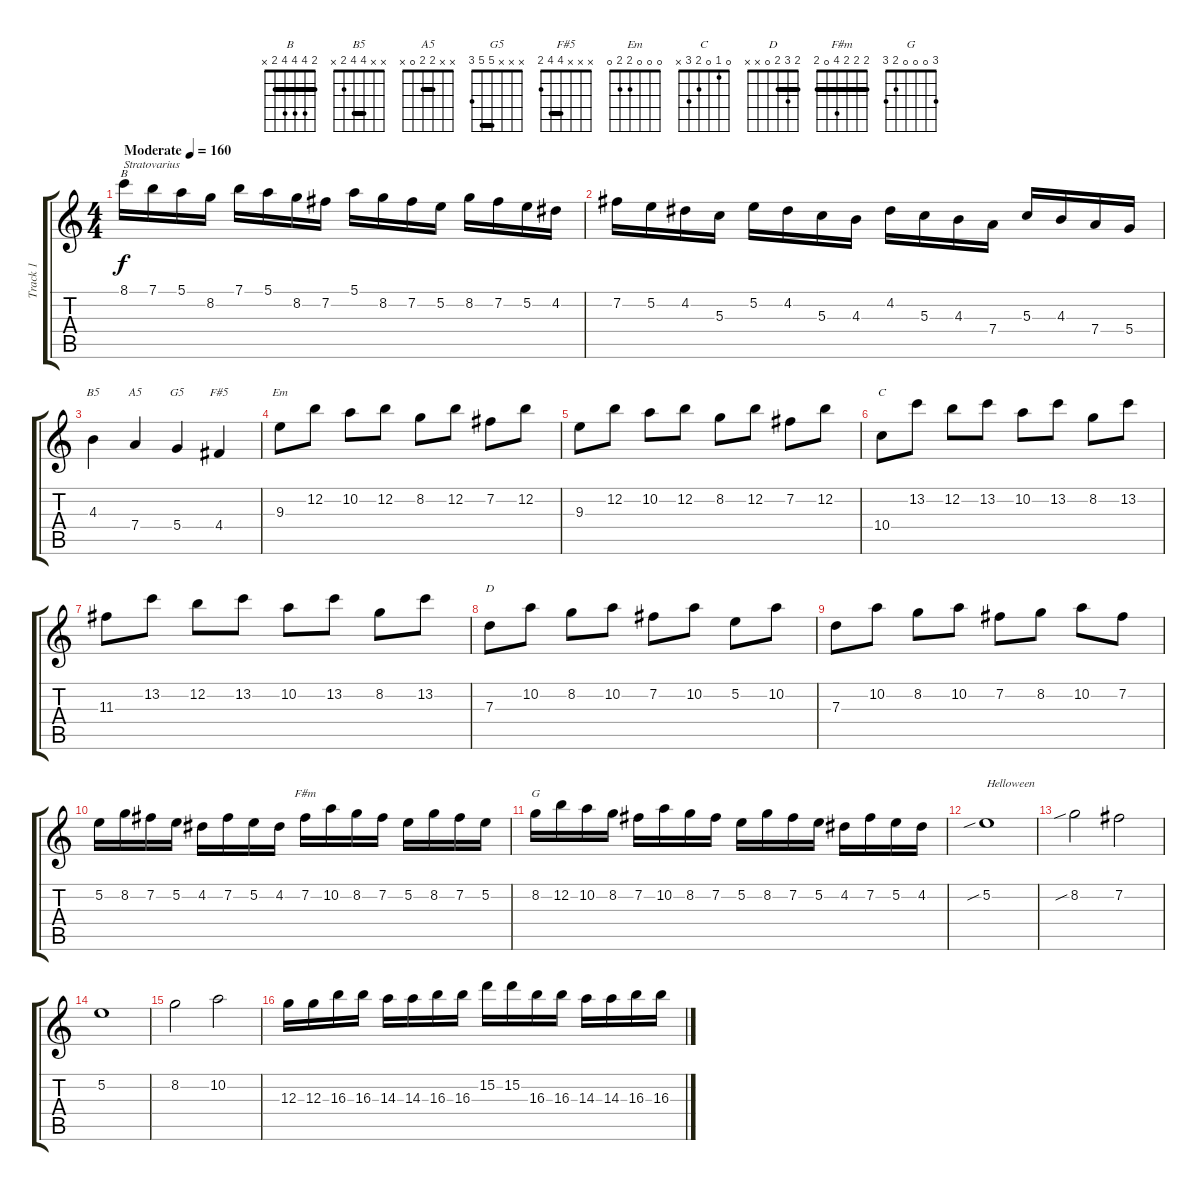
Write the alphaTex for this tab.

\track ("Track 1" "Track 1") {instrument overdrivenguitar}
\staff {score tabs}
\tuning (E4 B3 G3 D3 A2 E2) {hide}
\chord ("B" 2 4 4 4 2 x) {barre 2}
\chord ("B5" x x 4 4 2 x) {barre 4}
\chord ("A5" x x 2 2 0 x) {barre 2}
\chord ("G5" x x x 5 5 3) {barre 5}
\chord ("F#5" x x x 4 4 2) {barre 4}
\chord ("Em" 0 0 0 2 2 0)
\chord ("C" 0 1 0 2 3 x)
\chord ("D" 2 3 2 0 x x) {barre 2}
\chord ("F#m" 2 2 2 4 0 2) {barre 2}
\chord ("G" 3 0 0 0 2 3)
\ts (4 4)
\tempo (160 "Moderate")
\clef g2
\ks c
8.1.16{ch "B" txt "Stratovarius" dy f instrument overdrivenguitar} 7.1.16 5.1.16 8.2.16 7.1.16 5.1.16 8.2.16 7.2.16 5.1.16 8.2.16 7.2.16 5.2.16 8.2.16 7.2.16 5.2.16 4.2.16 |
7.2.16 5.2.16 4.2.16 5.3.16 5.2.16 4.2.16 5.3.16 4.3.16 4.2.16 5.3.16 4.3.16 7.4.16 5.3.16 4.3.16 7.4.16 5.4.16 |
4.3.4{ch "B5"} 7.4.4{ch "A5"} 5.4.4{ch "G5"} 4.4.4{ch "F#5"} |
9.3.8{ch "Em"} 12.2.8 10.2.8 12.2.8 8.2.8 12.2.8 7.2.8 12.2.8 |
9.3.8 12.2.8 10.2.8 12.2.8 8.2.8 12.2.8 7.2.8 12.2.8 |
10.4.8{ch "C"} 13.2.8 12.2.8 13.2.8 10.2.8 13.2.8 8.2.8 13.2.8 |
11.3.8 13.2.8 12.2.8 13.2.8 10.2.8 13.2.8 8.2.8 13.2.8 |
7.3.8{ch "D"} 10.2.8 8.2.8 10.2.8 7.2.8 10.2.8 5.2.8 10.2.8 |
7.3.8 10.2.8 8.2.8 10.2.8 7.2.8 8.2.8 10.2.8 7.2.8 |
5.2.16 8.2.16 7.2.16 5.2.16 4.2.16 7.2.16 5.2.16 4.2.16 7.2.16{ch "F#m"} 10.2.16 8.2.16 7.2.16 5.2.16 8.2.16 7.2.16 5.2.16 |
8.2.16{ch "G"} 12.2.16 10.2.16 8.2.16 7.2.16 10.2.16 8.2.16 7.2.16 5.2.16 8.2.16 7.2.16 5.2.16 4.2.16 7.2.16 5.2.16 4.2.16 |
5.2{sib}.1{txt "Helloween"} |
8.2{sib}.2 7.2.2 |
5.2.1 |
8.2.2 10.2.2 |
12.3.16 12.3.16 16.3.16 16.3.16 14.3.16 14.3.16 16.3.16 16.3.16 15.2.16 15.2.16 16.3.16 16.3.16 14.3.16 14.3.16 16.3.16 16.3.16
